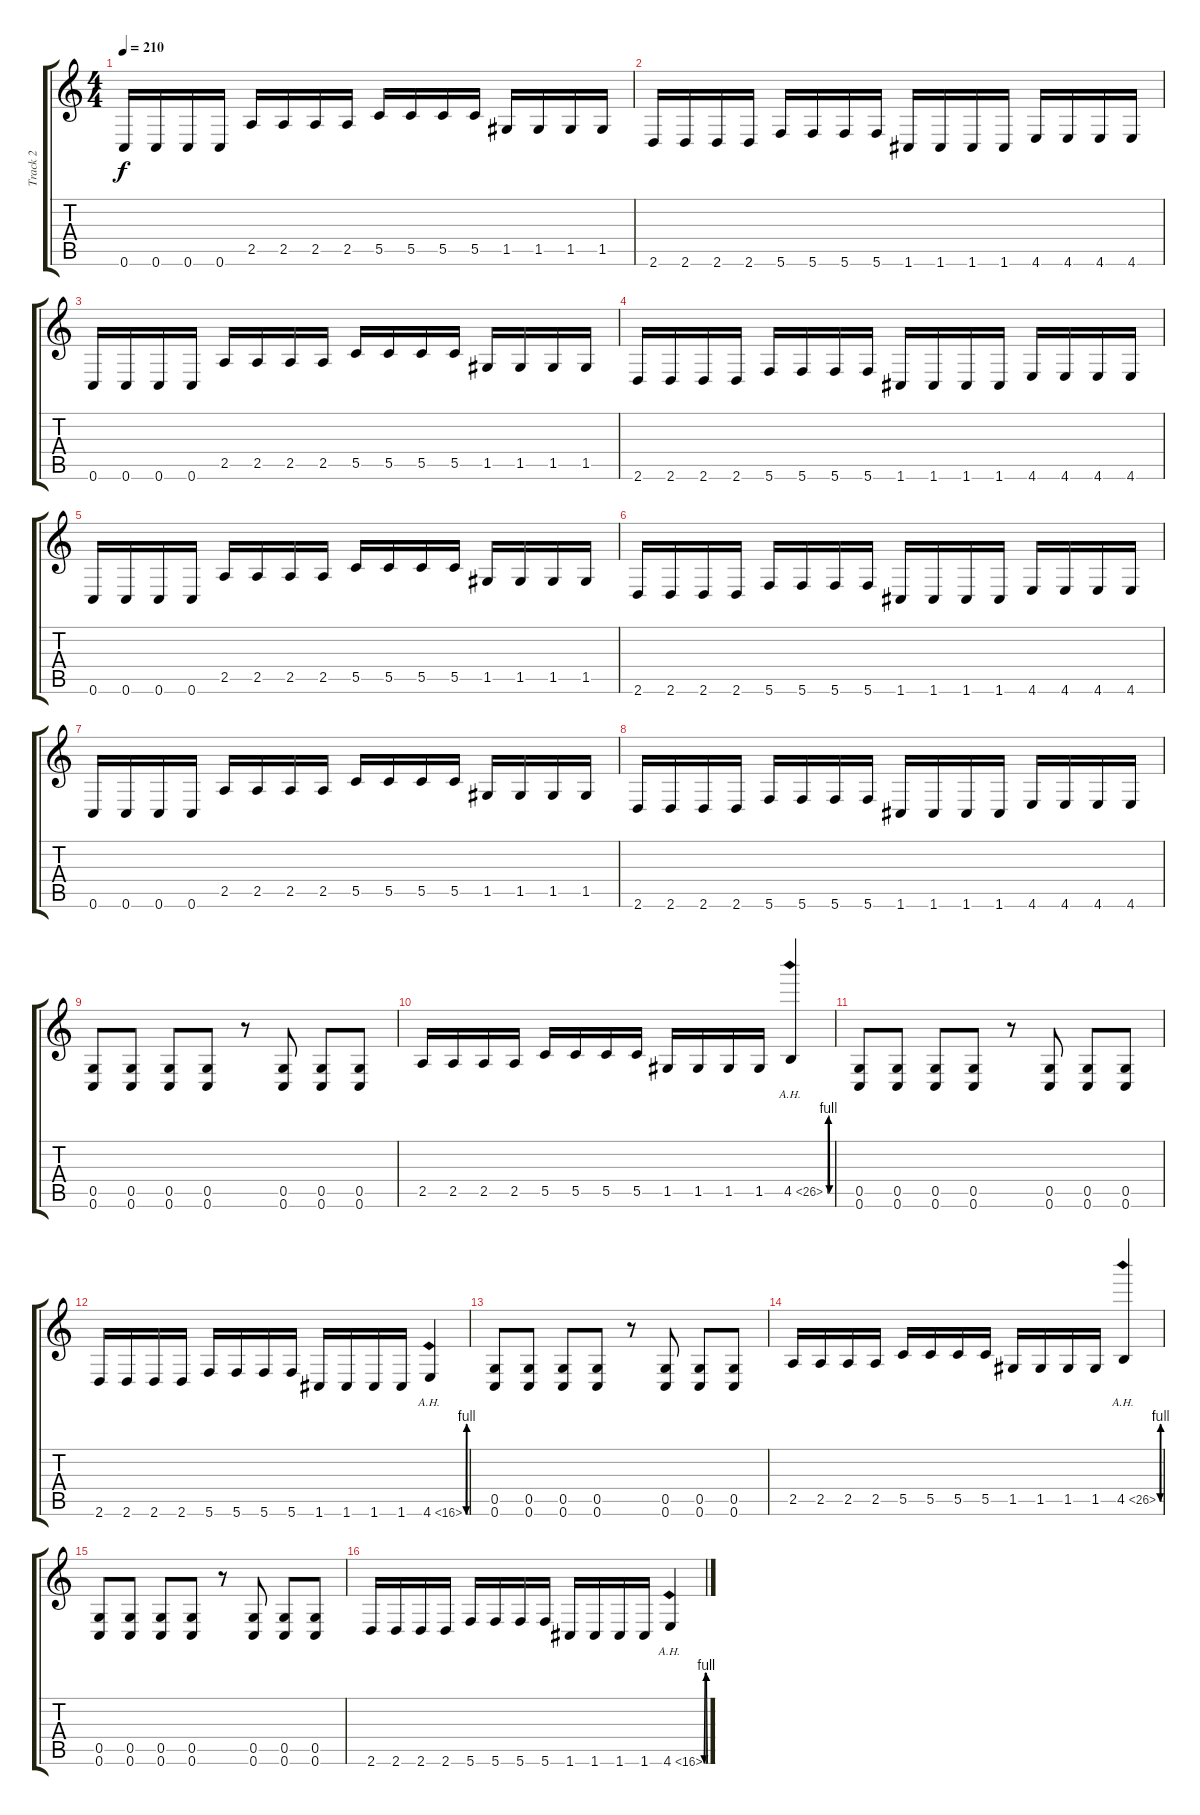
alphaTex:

\track ("Track 2" "Track 2") {instrument distortionguitar}
\staff {score tabs}
\tuning (D4 A3 F3 C3 G2 C2) {hide}
\ts (4 4)
\tempo 210
\clef g2
\ks c
0.6.16{dy f} 0.6.16 0.6.16 0.6.16 2.5.16 2.5.16 2.5.16 2.5.16 5.5.16 5.5.16 5.5.16 5.5.16 1.5.16 1.5.16 1.5.16 1.5.16 |
2.6.16 2.6.16 2.6.16 2.6.16 5.6.16 5.6.16 5.6.16 5.6.16 1.6.16 1.6.16 1.6.16 1.6.16 4.6.16 4.6.16 4.6.16 4.6.16 |
0.6.16 0.6.16 0.6.16 0.6.16 2.5.16 2.5.16 2.5.16 2.5.16 5.5.16 5.5.16 5.5.16 5.5.16 1.5.16 1.5.16 1.5.16 1.5.16 |
2.6.16 2.6.16 2.6.16 2.6.16 5.6.16 5.6.16 5.6.16 5.6.16 1.6.16 1.6.16 1.6.16 1.6.16 4.6.16 4.6.16 4.6.16 4.6.16 |
0.6.16 0.6.16 0.6.16 0.6.16 2.5.16 2.5.16 2.5.16 2.5.16 5.5.16 5.5.16 5.5.16 5.5.16 1.5.16 1.5.16 1.5.16 1.5.16 |
2.6.16 2.6.16 2.6.16 2.6.16 5.6.16 5.6.16 5.6.16 5.6.16 1.6.16 1.6.16 1.6.16 1.6.16 4.6.16 4.6.16 4.6.16 4.6.16 |
0.6.16 0.6.16 0.6.16 0.6.16 2.5.16 2.5.16 2.5.16 2.5.16 5.5.16 5.5.16 5.5.16 5.5.16 1.5.16 1.5.16 1.5.16 1.5.16 |
2.6.16 2.6.16 2.6.16 2.6.16 5.6.16 5.6.16 5.6.16 5.6.16 1.6.16 1.6.16 1.6.16 1.6.16 4.6.16 4.6.16 4.6.16 4.6.16 |
(0.5 0.6).8 (0.5 0.6).8 (0.5 0.6).8 (0.5 0.6).8 r.8 (0.5 0.6).8 (0.5 0.6).8 (0.5 0.6).8 |
2.5.16 2.5.16 2.5.16 2.5.16 5.5.16 5.5.16 5.5.16 5.5.16 1.5.16 1.5.16 1.5.16 1.5.16 4.5{be (custom 0 0 10 4 20 4 30 0 60 0) ah 22}.4 |
(0.5 0.6).8 (0.5 0.6).8 (0.5 0.6).8 (0.5 0.6).8 r.8 (0.5 0.6).8 (0.5 0.6).8 (0.5 0.6).8 |
2.6.16 2.6.16 2.6.16 2.6.16 5.6.16 5.6.16 5.6.16 5.6.16 1.6.16 1.6.16 1.6.16 1.6.16 4.6{be (custom 0 0 10 4 20 4 30 0 60 0) ah 12}.4 |
(0.5 0.6).8 (0.5 0.6).8 (0.5 0.6).8 (0.5 0.6).8 r.8 (0.5 0.6).8 (0.5 0.6).8 (0.5 0.6).8 |
2.5.16 2.5.16 2.5.16 2.5.16 5.5.16 5.5.16 5.5.16 5.5.16 1.5.16 1.5.16 1.5.16 1.5.16 4.5{be (custom 0 0 10 4 20 4 30 0 60 0) ah 22}.4 |
(0.5 0.6).8 (0.5 0.6).8 (0.5 0.6).8 (0.5 0.6).8 r.8 (0.5 0.6).8 (0.5 0.6).8 (0.5 0.6).8 |
2.6.16 2.6.16 2.6.16 2.6.16 5.6.16 5.6.16 5.6.16 5.6.16 1.6.16 1.6.16 1.6.16 1.6.16 4.6{be (custom 0 0 10 4 20 4 30 0 60 0) ah 12}.4
